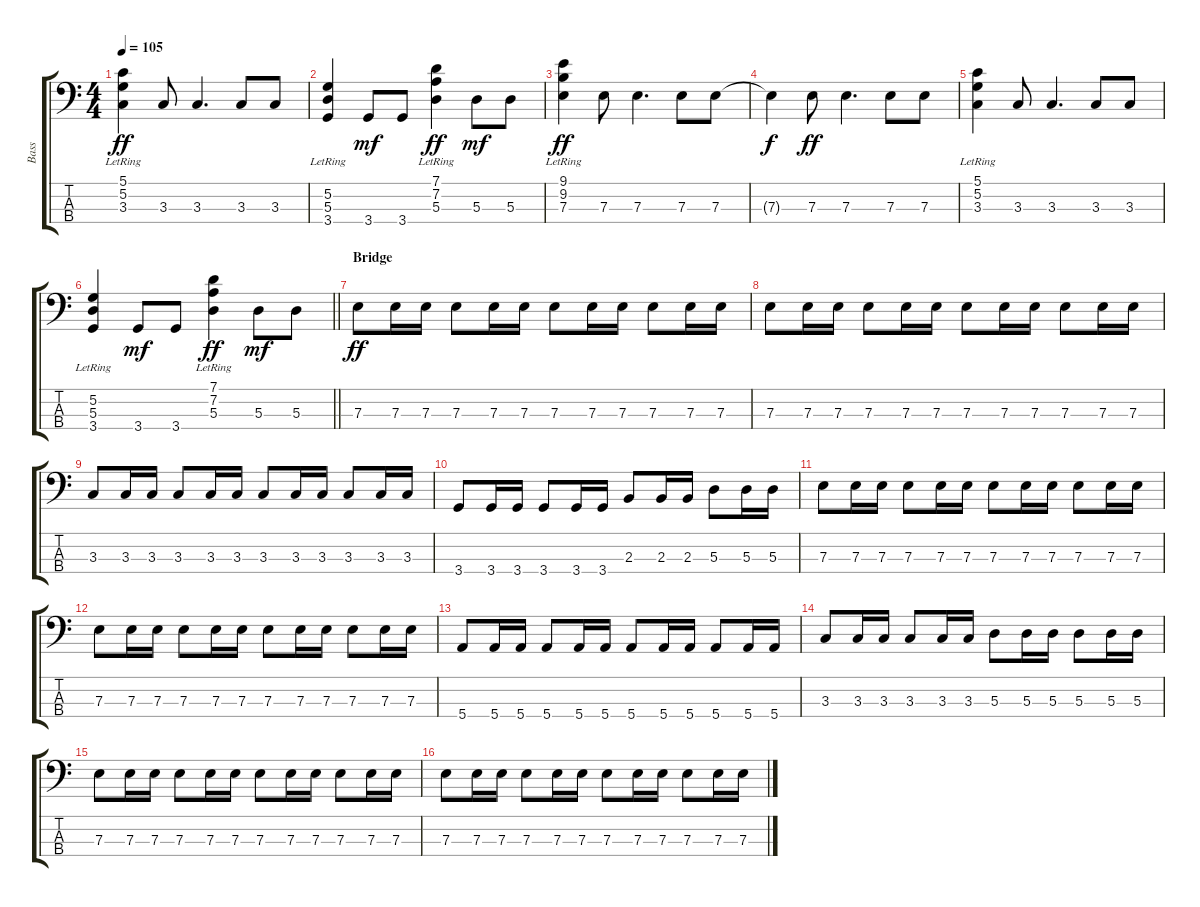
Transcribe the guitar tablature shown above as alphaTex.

\track ("Bass" "Bass") {instrument electricbassfinger}
\staff {score tabs}
\tuning (G2 D2 A1 E1) {hide}
\ts (4 4)
\tempo 105
\clef f4
\ks c
(5.1{lr} 5.2{lr} 3.3{lr}).4{dy ff} 3.3.8 3.3.4{d} 3.3.8 3.3.8 |
(5.2{lr} 5.3{lr} 3.4{lr}).4 3.4.8{dy mf} 3.4.8 (7.1{lr} 7.2{lr} 5.3{lr}).4{dy ff} 5.3.8{dy mf} 5.3.8 |
(9.1{lr} 9.2{lr} 7.3{lr}).4{dy ff} 7.3.8 7.3.4{d} 7.3.8 7.3.8 |
7.3{t}.4{dy f} 7.3.8{dy ff} 7.3.4{d} 7.3.8 7.3.8 |
(5.1{lr} 5.2{lr} 3.3{lr}).4 3.3.8 3.3.4{d} 3.3.8 3.3.8 |
\barLineRight lightlight
(5.2{lr} 5.3{lr} 3.4{lr}).4 3.4.8{dy mf} 3.4.8 (7.1{lr} 7.2{lr} 5.3{lr}).4{dy ff} 5.3.8{dy mf} 5.3.8 |
\section ("" "Bridge")
7.3.8{dy ff} 7.3.16 7.3.16 7.3.8 7.3.16 7.3.16 7.3.8 7.3.16 7.3.16 7.3.8 7.3.16 7.3.16 |
7.3.8 7.3.16 7.3.16 7.3.8 7.3.16 7.3.16 7.3.8 7.3.16 7.3.16 7.3.8 7.3.16 7.3.16 |
3.3.8 3.3.16 3.3.16 3.3.8 3.3.16 3.3.16 3.3.8 3.3.16 3.3.16 3.3.8 3.3.16 3.3.16 |
3.4.8 3.4.16 3.4.16 3.4.8 3.4.16 3.4.16 2.3.8 2.3.16 2.3.16 5.3.8 5.3.16 5.3.16 |
7.3.8 7.3.16 7.3.16 7.3.8 7.3.16 7.3.16 7.3.8 7.3.16 7.3.16 7.3.8 7.3.16 7.3.16 |
7.3.8 7.3.16 7.3.16 7.3.8 7.3.16 7.3.16 7.3.8 7.3.16 7.3.16 7.3.8 7.3.16 7.3.16 |
5.4.8 5.4.16 5.4.16 5.4.8 5.4.16 5.4.16 5.4.8 5.4.16 5.4.16 5.4.8 5.4.16 5.4.16 |
3.3.8 3.3.16 3.3.16 3.3.8 3.3.16 3.3.16 5.3.8 5.3.16 5.3.16 5.3.8 5.3.16 5.3.16 |
7.3.8 7.3.16 7.3.16 7.3.8 7.3.16 7.3.16 7.3.8 7.3.16 7.3.16 7.3.8 7.3.16 7.3.16 |
7.3.8 7.3.16 7.3.16 7.3.8 7.3.16 7.3.16 7.3.8 7.3.16 7.3.16 7.3.8 7.3.16 7.3.16
